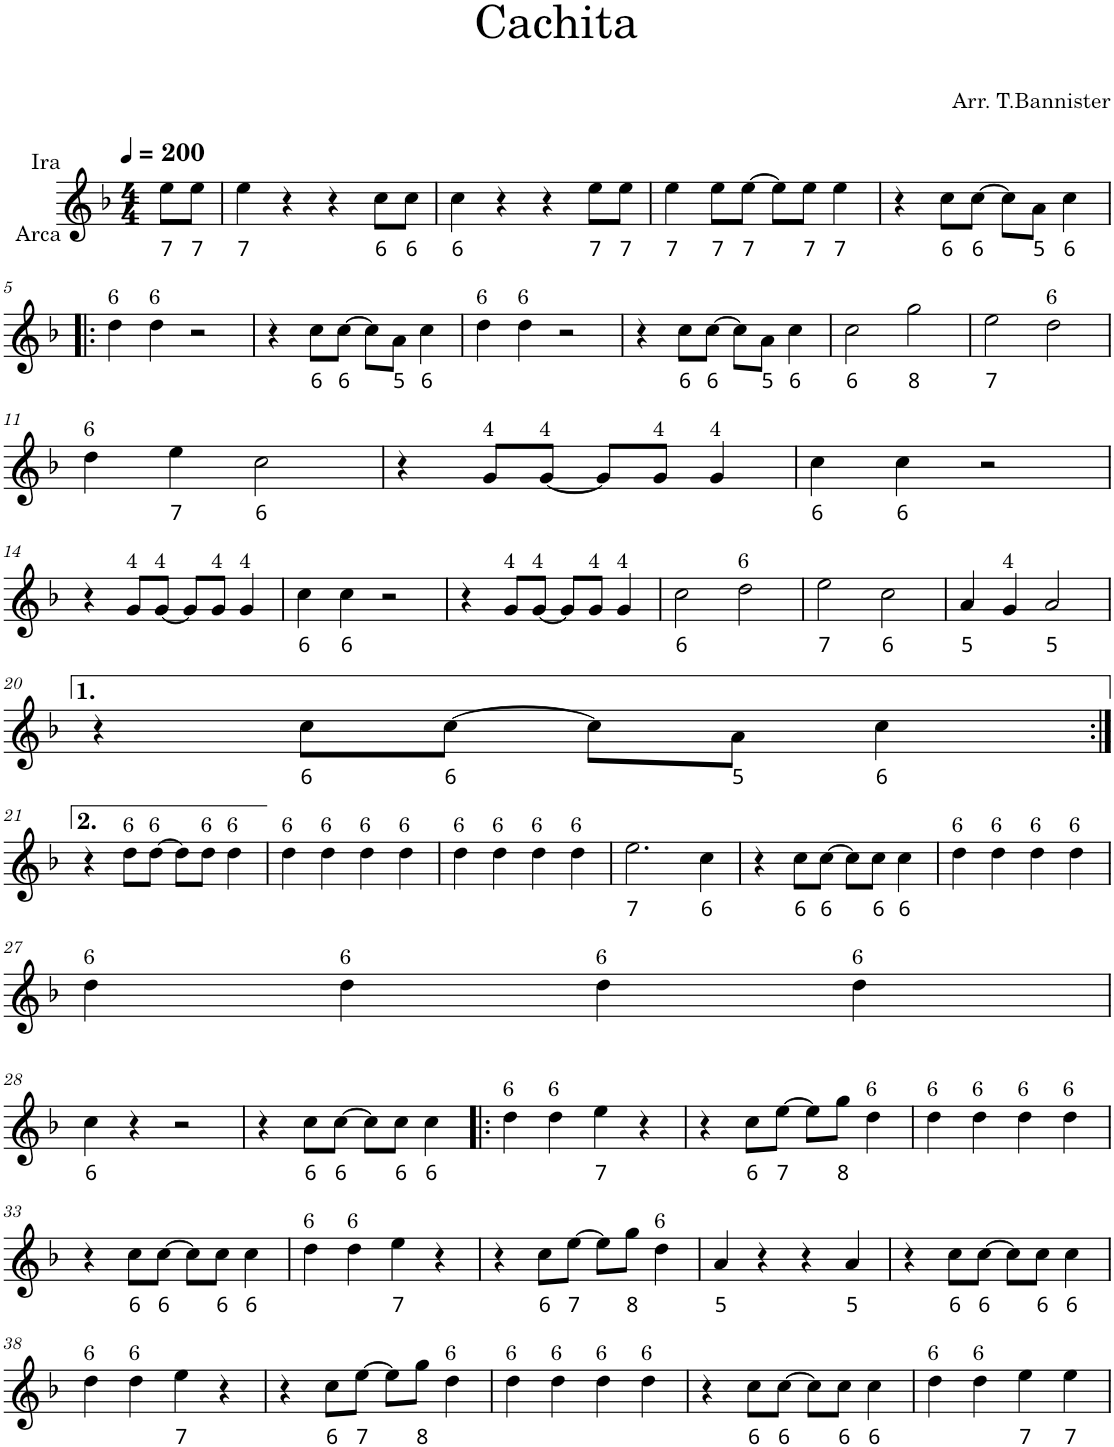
**kern	**text
*part1	*part1
*staff1	*staff1
*I"Ira  Arca	*
*I'I.  A.	*
*clefG2	*
*k[b-]	*
*M4/4	*
*MM200	*
=	=
!LO:TX:a:t=Ira	!
!LO:TX:b:t=Arca	!
!	!LO:LY:b
8ee\L	7
!	!LO:LY:b
8ee\J	7
=1	=1
!	!LO:LY:b
4ee\	7
4r	.
4r	.
!	!LO:LY:b
8cc\L	6
!	!LO:LY:b
8cc\J	6
=2	=2
!	!LO:LY:b
4cc\	6
4r	.
4r	.
!	!LO:LY:b
8ee\L	7
!	!LO:LY:b
8ee\J	7
=3	=3
!	!LO:LY:b
4ee\	7
!	!LO:LY:b
8ee\L	7
!	!LO:LY:b
[8ee\J	7
8ee\L]	.
!	!LO:LY:b
8ee\J	7
!	!LO:LY:b
4ee\	7
=4	=4
4r	.
!	!LO:LY:b
8cc\L	6
!	!LO:LY:b
[8cc\J	6
8cc\L]	.
!	!LO:LY:b
8a\J	5
!	!LO:LY:b
4cc\	6
!!LO:LB:g=z
=5!|:	=5!|:
!LO:TX:a:t=6	!
4dd\	.
!LO:TX:a:t=6	!
4dd\	.
2r	.
=6	=6
4r	.
!	!LO:LY:b
8cc\L	6
!	!LO:LY:b
[8cc\J	6
8cc\L]	.
!	!LO:LY:b
8a\J	5
!	!LO:LY:b
4cc\	6
=7	=7
!LO:TX:a:t=6	!
4dd\	.
!LO:TX:a:t=6	!
4dd\	.
2r	.
=8	=8
4r	.
!	!LO:LY:b
8cc\L	6
!	!LO:LY:b
[8cc\J	6
8cc\L]	.
!	!LO:LY:b
8a\J	5
!	!LO:LY:b
4cc\	6
=9	=9
!	!LO:LY:b
2cc\	6
!	!LO:LY:b
2gg\	8
=10	=10
!	!LO:LY:b
2ee\	7
!LO:TX:a:t=6	!
2dd\	.
!!LO:LB:g=z
=11	=11
!LO:TX:a:t=6	!
4dd\	.
!	!LO:LY:b
4ee\	7
!	!LO:LY:b
2cc\	6
=12	=12
4r	.
!LO:TX:a:t=4	!
8g/L	.
!LO:TX:a:t=4	!
[8g/J	.
8g/L]	.
!LO:TX:a:t=4	!
8g/J	.
!LO:TX:a:t=4	!
4g/	.
=13	=13
!	!LO:LY:b
4cc\	6
!	!LO:LY:b
4cc\	6
2r	.
!!LO:LB:g=z
=14	=14
4r	.
!LO:TX:a:t=4	!
8g/L	.
!LO:TX:a:t=4	!
[8g/J	.
8g/L]	.
!LO:TX:a:t=4	!
8g/J	.
!LO:TX:a:t=4	!
4g/	.
=15	=15
!	!LO:LY:b
4cc\	6
!	!LO:LY:b
4cc\	6
2r	.
=16	=16
4r	.
!LO:TX:a:t=4	!
8g/L	.
!LO:TX:a:t=4	!
[8g/J	.
8g/L]	.
!LO:TX:a:t=4	!
8g/J	.
!LO:TX:a:t=4	!
4g/	.
=17	=17
!	!LO:LY:b
2cc\	6
!LO:TX:a:t=6	!
2dd\	.
=18	=18
!	!LO:LY:b
2ee\	7
!	!LO:LY:b
2cc\	6
=19	=19
!	!LO:LY:b
4a/	5
!LO:TX:a:t=4	!
4g/	.
!	!LO:LY:b
2a/	5
!!LO:LB:g=z
=20	=20
4r	.
!	!LO:LY:b
8cc\L	6
!	!LO:LY:b
[8cc\J	6
8cc\L]	.
!	!LO:LY:b
8a\J	5
!	!LO:LY:b
4cc\	6
!!LO:LB:g=z
=21:|!	=21:|!
4r	.
!LO:TX:a:t=6	!
8dd\L	.
!LO:TX:a:t=6	!
[8dd\J	.
8dd\L]	.
!LO:TX:a:t=6	!
8dd\J	.
!LO:TX:a:t=6	!
4dd\	.
=22	=22
!LO:TX:a:t=6	!
4dd\	.
!LO:TX:a:t=6	!
4dd\	.
!LO:TX:a:t=6	!
4dd\	.
!LO:TX:a:t=6	!
4dd\	.
=23	=23
!LO:TX:a:t=6	!
4dd\	.
!LO:TX:a:t=6	!
4dd\	.
!LO:TX:a:t=6	!
4dd\	.
!LO:TX:a:t=6	!
4dd\	.
=24	=24
!	!LO:LY:b
2.ee\	7
!	!LO:LY:b
4cc\	6
=25	=25
4r	.
!	!LO:LY:b
8cc\L	6
!	!LO:LY:b
[8cc\J	6
8cc\L]	.
!	!LO:LY:b
8cc\J	6
!	!LO:LY:b
4cc\	6
=26	=26
!LO:TX:a:t=6	!
4dd\	.
!LO:TX:a:t=6	!
4dd\	.
!LO:TX:a:t=6	!
4dd\	.
!LO:TX:a:t=6	!
4dd\	.
!!LO:LB:g=z
=27	=27
!LO:TX:a:t=6	!
4dd\	.
!LO:TX:a:t=6	!
4dd\	.
!LO:TX:a:t=6	!
4dd\	.
!LO:TX:a:t=6	!
4dd\	.
!!LO:LB:g=z
=28	=28
!	!LO:LY:b
4cc\	6
4r	.
2r	.
=29	=29
4r	.
!	!LO:LY:b
8cc\L	6
!	!LO:LY:b
[8cc\J	6
8cc\L]	.
!	!LO:LY:b
8cc\J	6
!	!LO:LY:b
4cc\	6
=30!|:	=30!|:
!LO:TX:a:t=6	!
4dd\	.
!LO:TX:a:t=6	!
4dd\	.
!	!LO:LY:b
4ee\	7
4r	.
=31	=31
4r	.
!	!LO:LY:b
8cc\L	6
!	!LO:LY:b
[8ee\J	7
8ee\L]	.
!	!LO:LY:b
8gg\J	8
!LO:TX:a:t=6	!
4dd\	.
=32	=32
!LO:TX:a:t=6	!
4dd\	.
!LO:TX:a:t=6	!
4dd\	.
!LO:TX:a:t=6	!
4dd\	.
!LO:TX:a:t=6	!
4dd\	.
!!LO:LB:g=z
=33	=33
4r	.
!	!LO:LY:b
8cc\L	6
!	!LO:LY:b
[8cc\J	6
8cc\L]	.
!	!LO:LY:b
8cc\J	6
!	!LO:LY:b
4cc\	6
=34	=34
!LO:TX:a:t=6	!
4dd\	.
!LO:TX:a:t=6	!
4dd\	.
!	!LO:LY:b
4ee\	7
4r	.
=35	=35
4r	.
!	!LO:LY:b
8cc\L	6
!	!LO:LY:b
[8ee\J	7
8ee\L]	.
!	!LO:LY:b
8gg\J	8
!LO:TX:a:t=6	!
4dd\	.
=36	=36
!	!LO:LY:b
4a/	5
4r	.
4r	.
!	!LO:LY:b
4a/	5
=37	=37
4r	.
!	!LO:LY:b
8cc\L	6
!	!LO:LY:b
[8cc\J	6
8cc\L]	.
!	!LO:LY:b
8cc\J	6
!	!LO:LY:b
4cc\	6
!!LO:LB:g=z
=38	=38
!LO:TX:a:t=6	!
4dd\	.
!LO:TX:a:t=6	!
4dd\	.
!	!LO:LY:b
4ee\	7
4r	.
=39	=39
4r	.
!	!LO:LY:b
8cc\L	6
!	!LO:LY:b
[8ee\J	7
8ee\L]	.
!	!LO:LY:b
8gg\J	8
!LO:TX:a:t=6	!
4dd\	.
=40	=40
!LO:TX:a:t=6	!
4dd\	.
!LO:TX:a:t=6	!
4dd\	.
!LO:TX:a:t=6	!
4dd\	.
!LO:TX:a:t=6	!
4dd\	.
=41	=41
4r	.
!	!LO:LY:b
8cc\L	6
!	!LO:LY:b
[8cc\J	6
8cc\L]	.
!	!LO:LY:b
8cc\J	6
!	!LO:LY:b
4cc\	6
=42	=42
!LO:TX:a:t=6	!
4dd\	.
!LO:TX:a:t=6	!
4dd\	.
!	!LO:LY:b
4ee\	7
!	!LO:LY:b
4ee\	7
=	=
*-	*-
